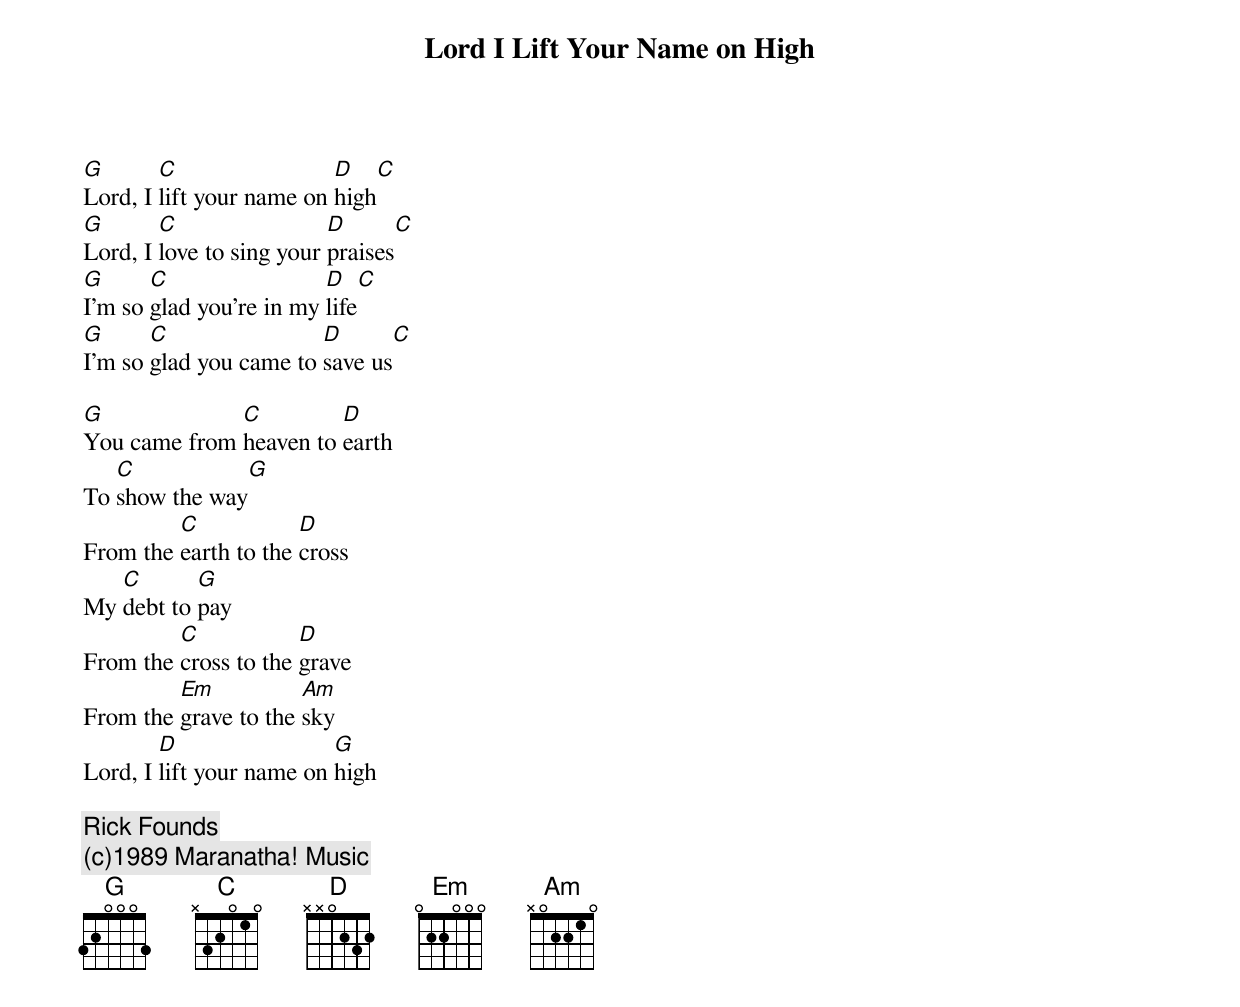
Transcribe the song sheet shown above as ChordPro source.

{title:Lord I Lift Your Name on High}
[G]Lord, I [C]lift your name on [D]high[C]
[G]Lord, I [C]love to sing your [D]praises[C]
[G]I'm so [C]glad you're in my [D]life[C]
[G]I'm so [C]glad you came to [D]save us[C]

[G]You came from [C]heaven to [D]earth
To [C]show the way[G]
From the [C]earth to the [D]cross
My [C]debt to [G]pay
From the [C]cross to the [D]grave
From the [Em]grave to the [Am]sky
Lord, I [D]lift your name on [G]high

{c:Rick Founds}
{c:(c)1989 Maranatha! Music}
